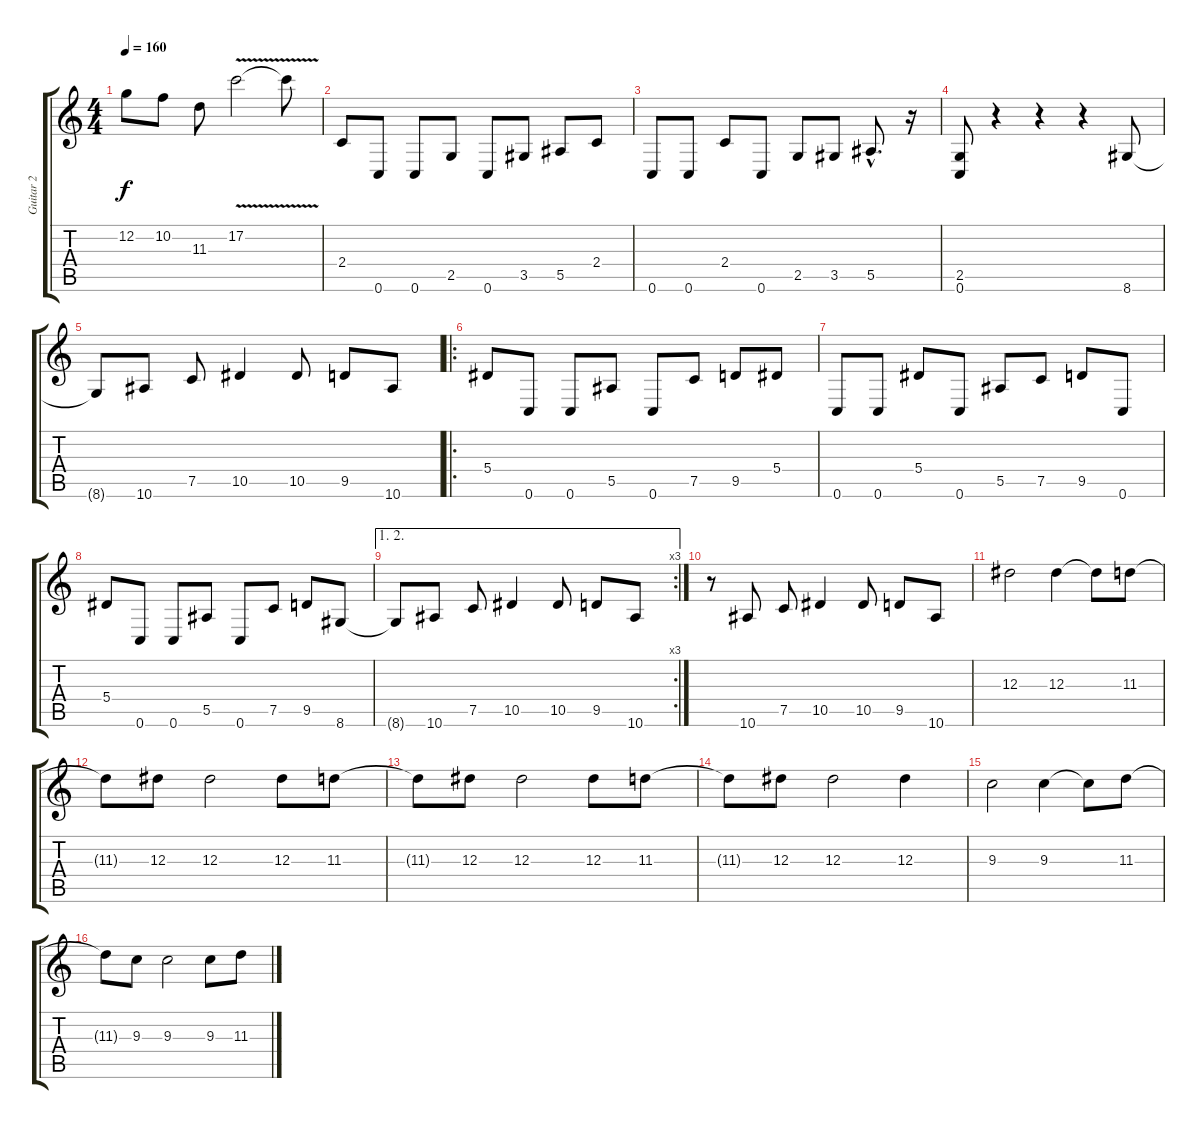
\track ("Guitar 2" "Guitar 2") {instrument distortionguitar}
\staff {score tabs}
\tuning (C4 G3 Eb3 Bb2 F2 C2) {hide}
\ts (4 4)
\tempo 160
\clef g2
\ks c
12.2{t}.8{dy f} 10.2.8 11.3.8 17.2{v}.2 17.2{t}.8 |
2.4.8{volume 13 instrument distortionguitar} 0.6.8 0.6.8 2.5.8 0.6.8 3.5.8 5.5.8 2.4.8 |
0.6.8 0.6.8 2.4.8 0.6.8 2.5.8 3.5.8 5.5{hac}.8{d} r.16 |
(2.5 0.6).8 r.4 r.4 r.4 8.6.8 |
8.6{t}.8 10.6.8 7.5.8 10.5.4 10.5.8 9.5.8 10.6.8 |
\ro
5.4.8 0.6.8 0.6.8 5.5.8 0.6.8 7.5.8 9.5.8 5.4.8 |
0.6.8 0.6.8 5.4.8 0.6.8 5.5.8 7.5.8 9.5.8 0.6.8 |
5.4.8 0.6.8 0.6.8 5.5.8 0.6.8 7.5.8 9.5.8 8.6.8 |
\ae (1 2)
\rc 3
8.6{t}.8 10.6.8 7.5.8 10.5.4 10.5.8 9.5.8 10.6.8 |
r.8 10.6.8 7.5.8 10.5.4 10.5.8 9.5.8 10.6.8 |
12.3.2{volume 11} 12.3.4 12.3{t}.8 11.3.8 |
11.3{t}.8 12.3.8 12.3.2 12.3.8 11.3.8 |
11.3{t}.8 12.3.8 12.3.2 12.3.8 11.3.8 |
11.3{t}.8 12.3.8 12.3.2 12.3.4 |
9.3.2 9.3.4 9.3{t}.8 11.3.8 |
11.3{t}.8 9.3.8 9.3.2 9.3.8 11.3.8
